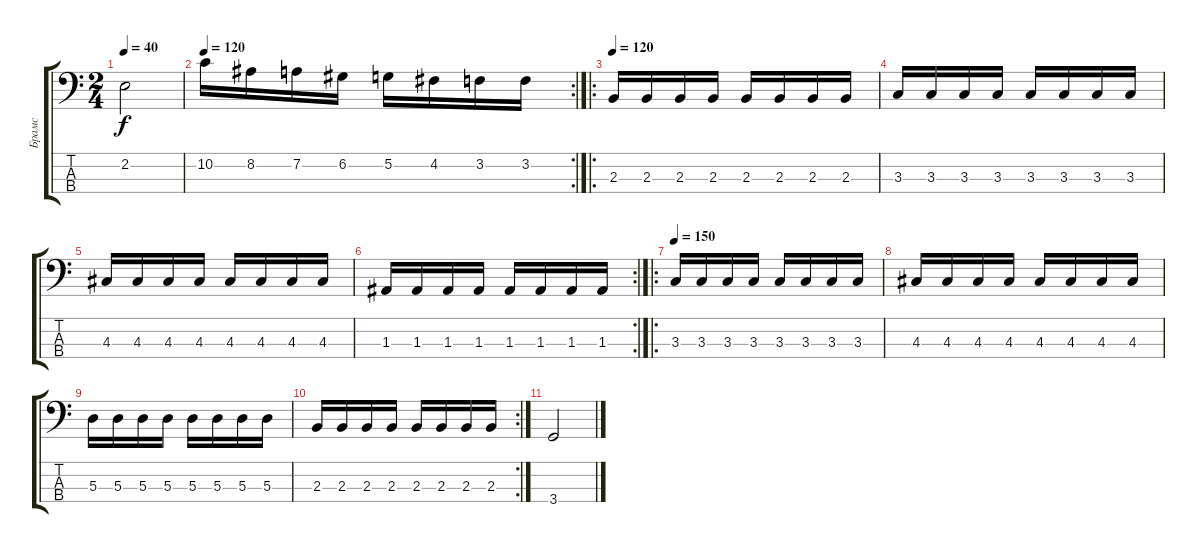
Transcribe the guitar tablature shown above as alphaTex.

\track ("Брамс" "Брамс") {instrument electricbasspick}
\staff {score tabs}
\tuning (G2 D2 A1 E1) {hide}
\ts (2 4)
\tempo 40
\clef f4
\ks c
2.2.2{dy f} |
\rc 2
\tempo 120
10.2.16 8.2.16 7.2.16 6.2.16 5.2.16 4.2.16 3.2.16 3.2.16 |
\ro
\tempo 120
2.3.16 2.3.16 2.3.16 2.3.16 2.3.16 2.3.16 2.3.16 2.3.16 |
3.3.16 3.3.16 3.3.16 3.3.16 3.3.16 3.3.16 3.3.16 3.3.16 |
4.3.16 4.3.16 4.3.16 4.3.16 4.3.16 4.3.16 4.3.16 4.3.16 |
\rc 2
1.3.16 1.3.16 1.3.16 1.3.16 1.3.16 1.3.16 1.3.16 1.3.16 |
\ro
\tempo 150
3.3.16 3.3.16 3.3.16 3.3.16 3.3.16 3.3.16 3.3.16 3.3.16 |
4.3.16 4.3.16 4.3.16 4.3.16 4.3.16 4.3.16 4.3.16 4.3.16 |
5.3.16 5.3.16 5.3.16 5.3.16 5.3.16 5.3.16 5.3.16 5.3.16 |
\rc 2
2.3.16 2.3.16 2.3.16 2.3.16 2.3.16 2.3.16 2.3.16 2.3.16 |
3.4.2
